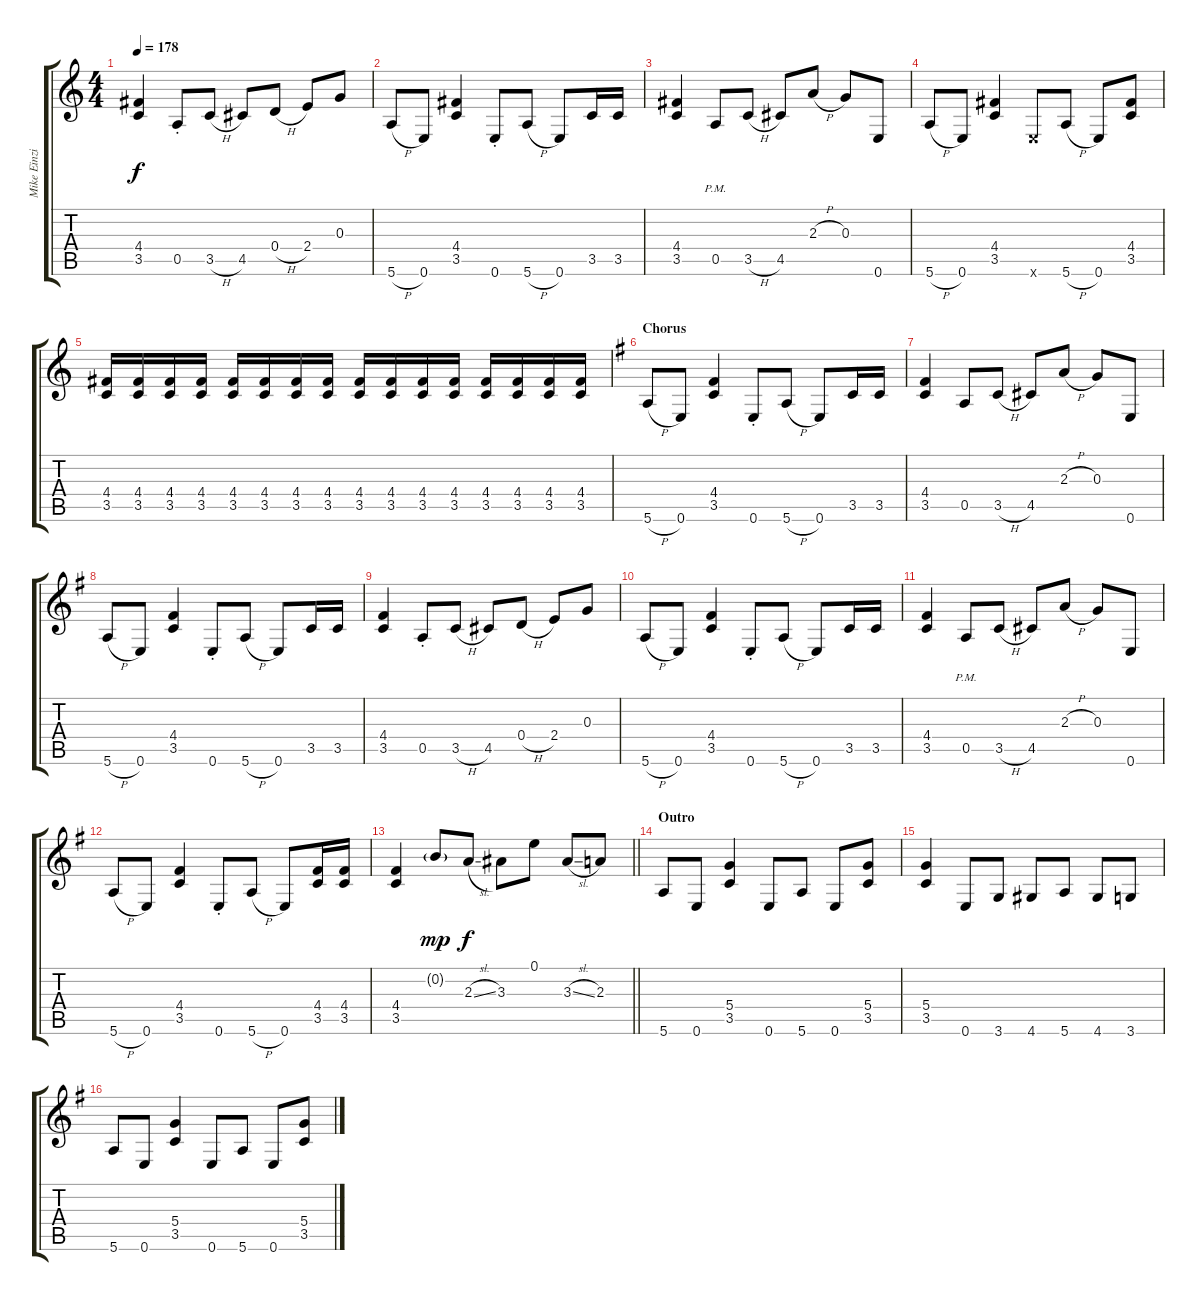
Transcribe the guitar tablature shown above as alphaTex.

\track ("Mike Einziger [Guitar]" "Mike Einzi") {instrument distortionguitar}
\staff {score tabs}
\tuning (E4 B3 G3 D3 A2 E2) {hide}
\ts (4 4)
\tempo 178
\clef g2
\ks c
(4.4 3.5).4{dy f} 0.5{st}.8 3.5{h}.8 4.5.8 0.4{h}.8 2.4.8 0.3.8 |
5.6{h}.8 0.6.8 (4.4 3.5).4 0.6{st}.8 5.6{h}.8 0.6.8 3.5.16 3.5.16 |
(4.4 3.5).4 0.5{pm}.8 3.5{h}.8 4.5.8 2.3{h}.8 0.3.8 0.6.8 |
5.6{h}.8 0.6.8 (4.4 3.5).4 0.6{x}.8 5.6{h}.8 0.6.8 (4.4 3.5).8 |
(4.4 3.5).16 (4.4 3.5).16 (4.4 3.5).16 (4.4 3.5).16 (4.4 3.5).16 (4.4 3.5).16 (4.4 3.5).16 (4.4 3.5).16 (4.4 3.5).16 (4.4 3.5).16 (4.4 3.5).16 (4.4 3.5).16 (4.4 3.5).16 (4.4 3.5).16 (4.4 3.5).16 (4.4 3.5).16 |
\section ("" "Chorus")
\ks g
5.6{h}.8 0.6.8 (4.4 3.5).4 0.6{st}.8 5.6{h}.8 0.6.8 3.5.16 3.5.16 |
(4.4 3.5).4 0.5.8 3.5{h}.8 4.5.8 2.3{h}.8 0.3.8 0.6.8 |
5.6{h}.8 0.6.8 (4.4 3.5).4 0.6{st}.8 5.6{h}.8 0.6.8 3.5.16 3.5.16 |
(4.4 3.5).4 0.5{st}.8 3.5{h}.8 4.5.8 0.4{h}.8 2.4.8 0.3.8 |
5.6{h}.8 0.6.8 (4.4 3.5).4 0.6{st}.8 5.6{h}.8 0.6.8 3.5.16 3.5.16 |
(4.4 3.5).4 0.5{pm}.8 3.5{h}.8 4.5.8 2.3{h}.8 0.3.8 0.6.8 |
5.6{h}.8 0.6.8 (4.4 3.5).4 0.6{st}.8 5.6{h}.8 0.6.8 (4.4 3.5).16 (4.4 3.5).16 |
\barLineRight lightlight
(4.4 3.5).4 0.2{g}.8{dy mp} 2.3{sl}.8{dy f} 3.3.8 0.1.8 3.3{sl}.8 2.3.8 |
\section ("" "Outro")
5.6.8 0.6.8 (5.4 3.5).4 0.6.8 5.6.8 0.6.8 (5.4 3.5).8 |
(5.4 3.5).4 0.6.8 3.6.8 4.6.8 5.6.8 4.6.8 3.6.8 |
5.6.8 0.6.8 (5.4 3.5).4 0.6.8 5.6.8 0.6.8 (5.4 3.5).8
